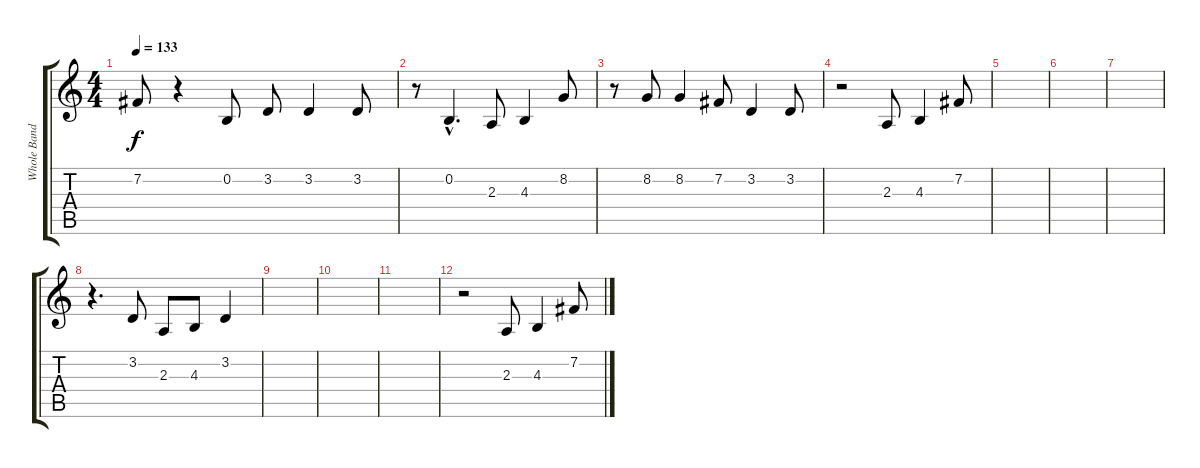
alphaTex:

\track ("Whole Band" "Whole Band") {instrument lead2sawtooth}
\staff {score tabs}
\tuning (E4 B3 G3 D3 A2 E2) {hide}
\ts (4 4)
\tempo 133
\clef g2
\ks c
7.2.8{dy f} r.4 0.2.8 3.2.8 3.2.4 3.2.8 |
r.8 0.2{hac}.4{d} 2.3.8 4.3.4 8.2.8 |
r.8 8.2.8 8.2.4 7.2.8 3.2.4 3.2.8 |
r.2 2.3.8 4.3.4 7.2.8 |
|
|
|
r.4{d} 3.2.8 2.3.8 4.3.8 3.2.4 |
|
|
|
r.2 2.3.8 4.3.4 7.2.8
